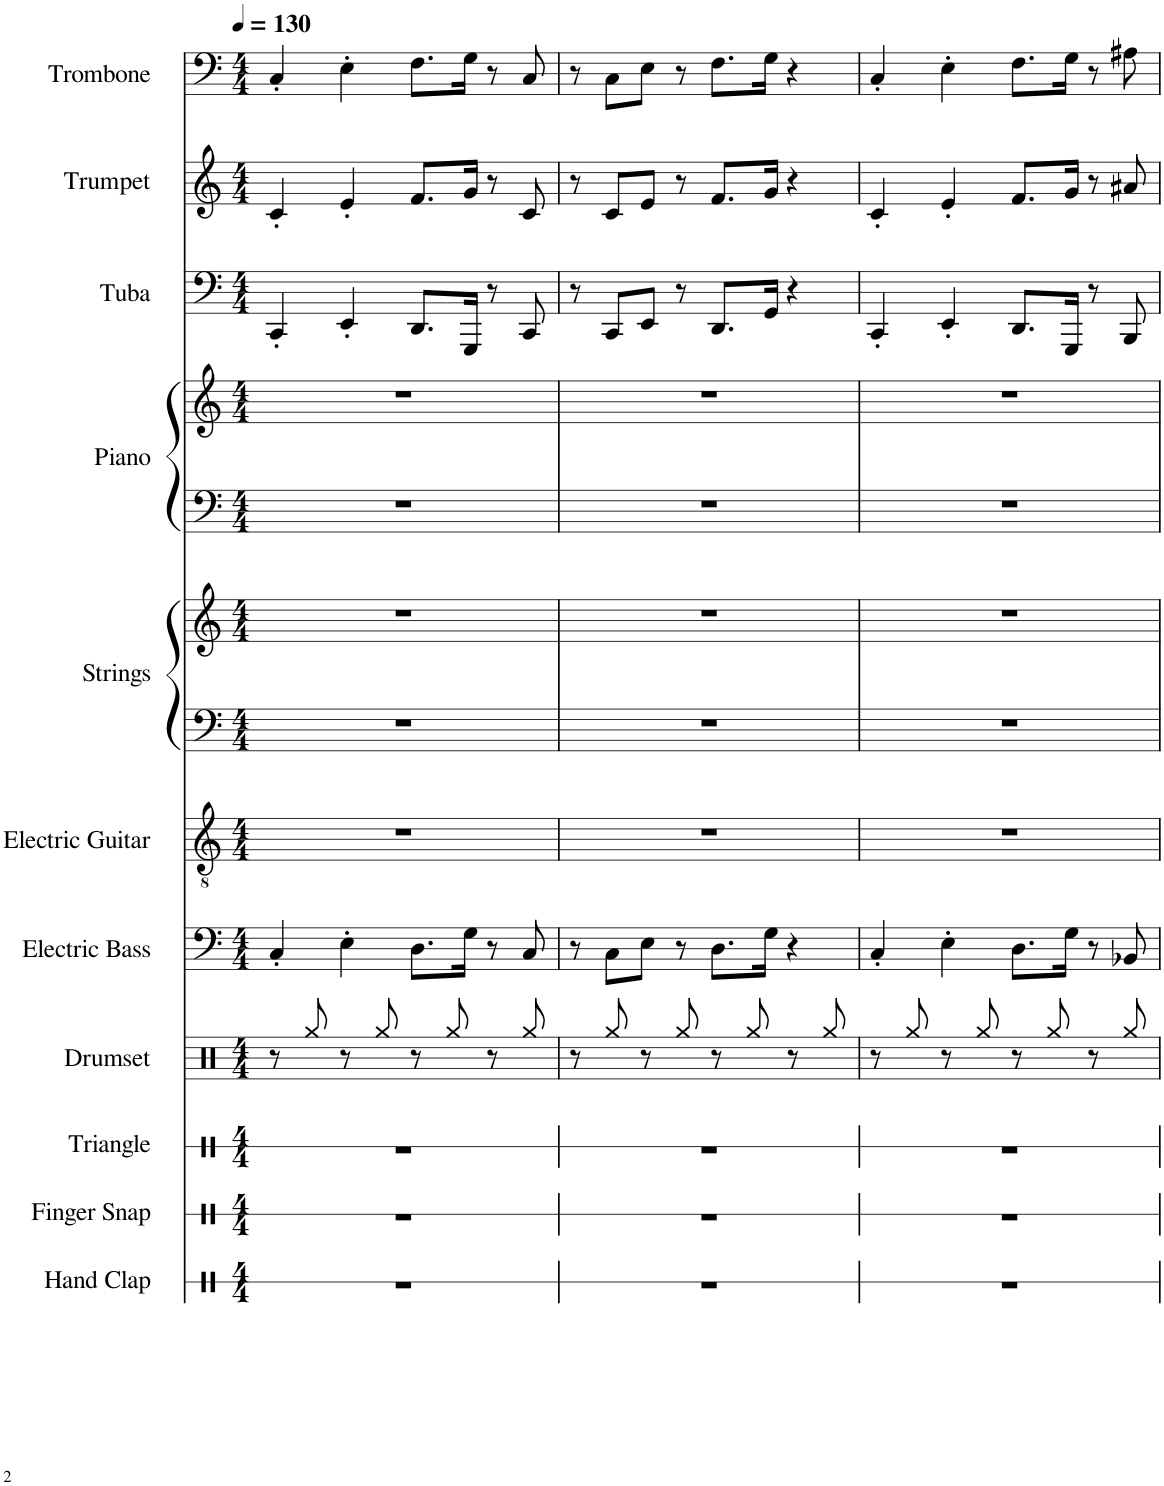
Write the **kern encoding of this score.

**kern	**kern	**kern	**kern	**kern	**kern	**kern	**kern	**kern	**kern	**kern	**kern	**kern
*part11	*part10	*part9	*part8	*part7	*part6	*part5	*part5	*part4	*part4	*part3	*part2	*part1
*staff13	*staff12	*staff11	*staff10	*staff9	*staff8	*staff7	*staff6	*staff5	*staff4	*staff3	*staff2	*staff1
*I"Hand Clap	*I"Finger Snap	*I"Triangle	*I"Drumset	*I"Electric Bass	*I"Electric Guitar	*I"Strings	*	*I"Piano	*	*I"Tuba	*I"Trumpet	*I"Trombone
*I'Hd. Clp.	*I'Fi. Sna.	*I'Trgl.	*I'D. Set	*I'El. B.	*I'El. Guit.	*I'St.	*	*I'Pno.	*	*I'Tba.	*I'Tpt.	*I'Tbn.
*stria1	*stria1	*stria1	*	*	*	*	*	*	*	*	*	*
*clefX	*clefX	*clefX	*clefX	*clefF4	*clefGv2	*clefF4	*clefG2	*clefF4	*clefG2	*clefF4	*clefG2	*clefF4
*	*	*	*	*Trd7c12	*	*	*	*	*	*	*Trd1c2	*
*k[]	*k[]	*k[]	*k[]	*k[]	*k[]	*k[]	*k[]	*k[]	*k[]	*k[]	*k[]	*k[]
*M4/4	*M4/4	*M4/4	*M4/4	*M4/4	*M4/4	*M4/4	*M4/4	*M4/4	*M4/4	*M4/4	*M4/4	*M4/4
*MM130	*MM130	*MM130	*MM130	*MM130	*MM130	*MM130	*MM130	*MM130	*MM130	*MM130	*MM130	*MM130
=1	=1	=1	=1	=1	=1	=1	=1	=1	=1	=1	=1	=1
1r	1r	1r	8r	4C'/	1r	1r	1r	1r	1r	4CC'/	4c'/	4C'/
.	.	.	8Rgg/	.	.	.	.	.	.	.	.	.
.	.	.	8r	4E'\	.	.	.	.	.	4EE'/	4e'/	4E'\
.	.	.	8Rgg/	.	.	.	.	.	.	.	.	.
.	.	.	8r	8.D\L	.	.	.	.	.	8.DD/L	8.f/L	8.F\L
.	.	.	8Rgg/	.	.	.	.	.	.	.	.	.
.	.	.	.	16G\Jk	.	.	.	.	.	16GGG/Jk	16g/Jk	16G\Jk
.	.	.	8r	8r	.	.	.	.	.	8r	8r	8r
.	.	.	8Rgg/	8C/	.	.	.	.	.	8CC/	8c/	8C/
=2	=2	=2	=2	=2	=2	=2	=2	=2	=2	=2	=2	=2
1r	1r	1r	8r	8r	1r	1r	1r	1r	1r	8r	8r	8r
.	.	.	8Rgg/	8C\L	.	.	.	.	.	8CC/L	8c/L	8C\L
.	.	.	8r	8E\J	.	.	.	.	.	8EE/J	8e/J	8E\J
.	.	.	8Rgg/	8r	.	.	.	.	.	8r	8r	8r
.	.	.	8r	8.D\L	.	.	.	.	.	8.DD/L	8.f/L	8.F\L
.	.	.	8Rgg/	.	.	.	.	.	.	.	.	.
.	.	.	.	16G\Jk	.	.	.	.	.	16GG/Jk	16g/Jk	16G\Jk
.	.	.	8r	4r	.	.	.	.	.	4r	4r	4r
.	.	.	8Rgg/	.	.	.	.	.	.	.	.	.
=3	=3	=3	=3	=3	=3	=3	=3	=3	=3	=3	=3	=3
1r	1r	1r	8r	4C'/	1r	1r	1r	1r	1r	4CC'/	4c'/	4C'/
.	.	.	8Rgg/	.	.	.	.	.	.	.	.	.
.	.	.	8r	4E'\	.	.	.	.	.	4EE'/	4e'/	4E'\
.	.	.	8Rgg/	.	.	.	.	.	.	.	.	.
.	.	.	8r	8.D\L	.	.	.	.	.	8.DD/L	8.f/L	8.F\L
.	.	.	8Rgg/	.	.	.	.	.	.	.	.	.
.	.	.	.	16G\Jk	.	.	.	.	.	16GGG/Jk	16g/Jk	16G\Jk
.	.	.	8r	8r	.	.	.	.	.	8r	8r	8r
.	.	.	8Rgg/	8BB-X/	.	.	.	.	.	8BBB/	8a#X/	8A#X\
=	=	=	=	=	=	=	=	=	=	=	=	=
*-	*-	*-	*-	*-	*-	*-	*-	*-	*-	*-	*-	*-
